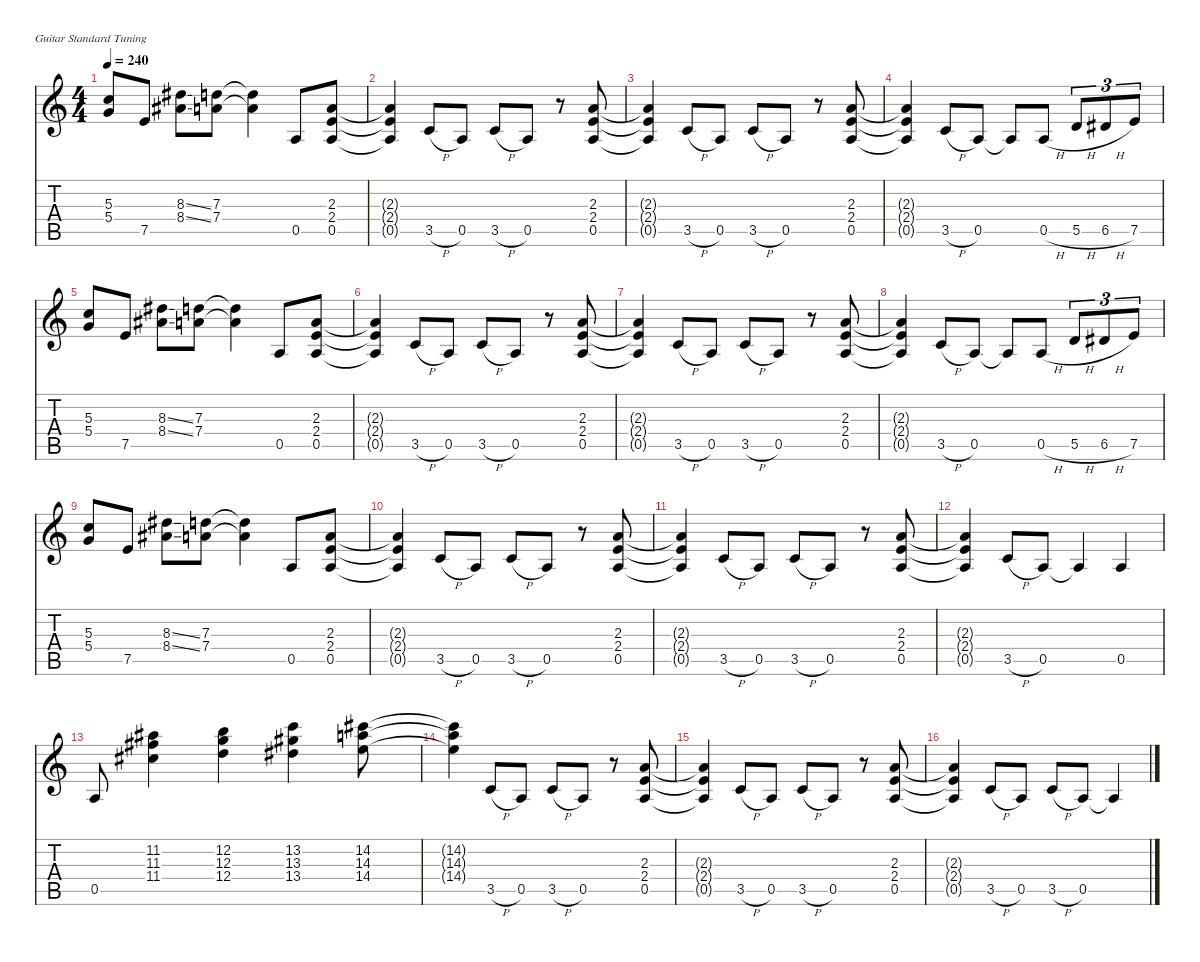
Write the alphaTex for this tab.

\defaultSystemsLayout 4
\hideDynamics
\bracketExtendMode nobrackets
\singleTrackTrackNamePolicy hidden
\multiTrackTrackNamePolicy hidden
\otherSystemsTrackNameOrientation horizontal
\track ("Guitar" "dist.guit.") {instrument distortionguitar}
\staff {score tabs}
\tuning (E4 B3 G3 D3 A2 E2)
\ts (4 4)
\tempo 240
\clef g2
\ks c
(5.3 5.4).8{dy f beam Up} 7.5.8{beam Up} (8.3{ss acc #} 8.4{ss acc #}).8{beam Down} (7.3 7.4).8{beam Down} (7.3{t} 7.4{t}).4{beam Down} 0.5.8{beam Up} (2.3 2.4 0.5).8{beam Up} |
(2.3{t} 2.4{t} 0.5{t}).4{beam Up} 3.5{h}.8{beam Up} 0.5.8{beam Up} 3.5{h}.8{beam Up} 0.5.8{beam Up} r.8{beam Up} (2.3 2.4 0.5).8{beam Up} |
(2.3{t} 2.4{t} 0.5{t}).4{beam Up} 3.5{h}.8{beam Up} 0.5.8{beam Up} 3.5{h}.8{beam Up} 0.5.8{beam Up} r.8{beam Up} (2.3 2.4 0.5).8{beam Up} |
(2.3{t} 2.4{t} 0.5{t}).4{beam Up} 3.5{h}.8{beam Up} 0.5.8{beam Up} 0.5{t}.8{beam Up} 0.5{h}.8{beam Up} 5.5{h}.8{tu (3 2) beam Up} 6.5{h acc #}.8{tu (3 2) beam Up} 7.5.8{tu (3 2) beam Up} |
(5.3 5.4).8{beam Up} 7.5.8{beam Up} (8.3{ss acc #} 8.4{ss acc #}).8{beam Down} (7.3 7.4).8{beam Down} (7.3{t} 7.4{t}).4{beam Down} 0.5.8{beam Up} (2.3 2.4 0.5).8{beam Up} |
(2.3{t} 2.4{t} 0.5{t}).4{beam Up} 3.5{h}.8{beam Up} 0.5.8{beam Up} 3.5{h}.8{beam Up} 0.5.8{beam Up} r.8{beam Up} (2.3 2.4 0.5).8{beam Up} |
(2.3{t} 2.4{t} 0.5{t}).4{beam Up} 3.5{h}.8{beam Up} 0.5.8{beam Up} 3.5{h}.8{beam Up} 0.5.8{beam Up} r.8{beam Up} (2.3 2.4 0.5).8{beam Up} |
(2.3{t} 2.4{t} 0.5{t}).4{beam Up} 3.5{h}.8{beam Up} 0.5.8{beam Up} 0.5{t}.8{beam Up} 0.5{h}.8{beam Up} 5.5{h}.8{tu (3 2) beam Up} 6.5{h acc #}.8{tu (3 2) beam Up} 7.5.8{tu (3 2) beam Up} |
(5.3 5.4).8{beam Up} 7.5.8{beam Up} (8.3{ss acc #} 8.4{ss acc #}).8{beam Down} (7.3 7.4).8{beam Down} (7.3{t} 7.4{t}).4{beam Down} 0.5.8{beam Up} (2.3 2.4 0.5).8{beam Up} |
(2.3{t} 2.4{t} 0.5{t}).4{beam Up} 3.5{h}.8{beam Up} 0.5.8{beam Up} 3.5{h}.8{beam Up} 0.5.8{beam Up} r.8{beam Up} (2.3 2.4 0.5).8{beam Up} |
(2.3{t} 2.4{t} 0.5{t}).4{beam Up} 3.5{h}.8{beam Up} 0.5.8{beam Up} 3.5{h}.8{beam Up} 0.5.8{beam Up} r.8{beam Up} (2.3 2.4 0.5).8{beam Up} |
(2.3{t} 2.4{t} 0.5{t}).4{beam Up} 3.5{h}.8{beam Up} 0.5.8{beam Up} 0.5{t}.4{beam Up} 0.5.4{beam Up} |
0.5.8{beam Up} (11.2{acc #} 11.3{acc #} 11.4{acc #}).4{beam Down} (12.2 12.3 12.4).4{beam Down} (13.2 13.3{acc #} 13.4{acc #}).4{beam Down} (14.2{acc #} 14.3 14.4).8{beam Down} |
(14.2{t acc #} 14.3{t} 14.4{t}).4{beam Down} 3.5{h}.8{beam Up} 0.5.8{beam Up} 3.5{h}.8{beam Up} 0.5.8{beam Up} r.8{beam Up} (2.3 2.4 0.5).8{beam Up} |
(2.3{t} 2.4{t} 0.5{t}).4{beam Up} 3.5{h}.8{beam Up} 0.5.8{beam Up} 3.5{h}.8{beam Up} 0.5.8{beam Up} r.8{beam Up} (2.3 2.4 0.5).8{beam Up} |
(2.3{t} 2.4{t} 0.5{t}).4{beam Up} 3.5{h}.8{beam Up} 0.5.8{beam Up} 3.5{h}.8{beam Up} 0.5.8{beam Up} 0.5{t}.4{beam Up}
